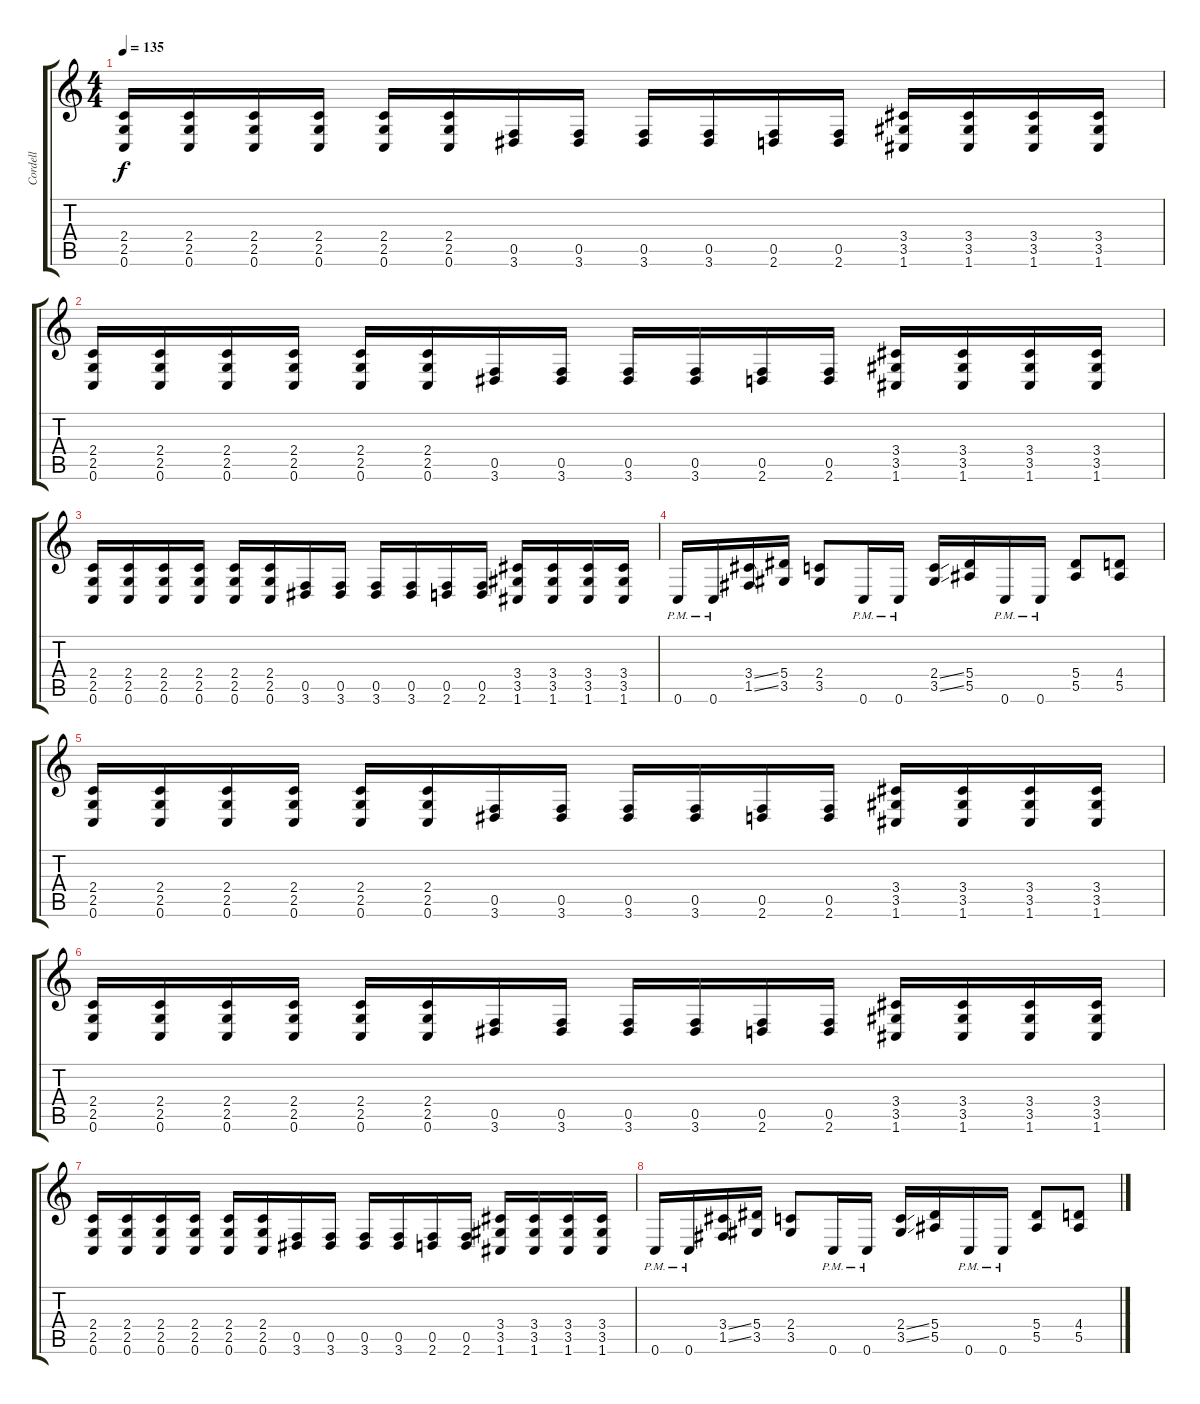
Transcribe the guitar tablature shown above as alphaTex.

\track ("Cordell" "Cordell") {instrument distortionguitar}
\staff {score tabs}
\tuning (C4 G3 Eb3 Bb2 F2 C2) {hide}
\ts (4 4)
\tempo 135
\clef g2
\ks c
(2.4 2.5 0.6).16{dy f} (2.4 2.5 0.6).16 (2.4 2.5 0.6).16 (2.4 2.5 0.6).16 (2.4 2.5 0.6).16 (2.4 2.5 0.6).16 (0.5 3.6).16 (0.5 3.6).16 (0.5 3.6).16 (0.5 3.6).16 (0.5 2.6).16 (0.5 2.6).16 (3.4 3.5 1.6).16 (3.4 3.5 1.6).16 (3.4 3.5 1.6).16 (3.4 3.5 1.6).16 |
(2.4 2.5 0.6).16 (2.4 2.5 0.6).16 (2.4 2.5 0.6).16 (2.4 2.5 0.6).16 (2.4 2.5 0.6).16 (2.4 2.5 0.6).16 (0.5 3.6).16 (0.5 3.6).16 (0.5 3.6).16 (0.5 3.6).16 (0.5 2.6).16 (0.5 2.6).16 (3.4 3.5 1.6).16 (3.4 3.5 1.6).16 (3.4 3.5 1.6).16 (3.4 3.5 1.6).16 |
(2.4 2.5 0.6).16 (2.4 2.5 0.6).16 (2.4 2.5 0.6).16 (2.4 2.5 0.6).16 (2.4 2.5 0.6).16 (2.4 2.5 0.6).16 (0.5 3.6).16 (0.5 3.6).16 (0.5 3.6).16 (0.5 3.6).16 (0.5 2.6).16 (0.5 2.6).16 (3.4 3.5 1.6).16 (3.4 3.5 1.6).16 (3.4 3.5 1.6).16 (3.4 3.5 1.6).16 |
0.6{pm}.16 0.6{pm}.16 (3.4{ss} 1.5{ss}).16 (5.4 3.5).16 (2.4 3.5).8 0.6{pm}.16 0.6{pm}.16 (2.4{ss} 3.5{ss}).16 (5.4 5.5).16 0.6{pm}.16 0.6{pm}.16 (5.4 5.5).8 (4.4 5.5).8 |
(2.4 2.5 0.6).16 (2.4 2.5 0.6).16 (2.4 2.5 0.6).16 (2.4 2.5 0.6).16 (2.4 2.5 0.6).16 (2.4 2.5 0.6).16 (0.5 3.6).16 (0.5 3.6).16 (0.5 3.6).16 (0.5 3.6).16 (0.5 2.6).16 (0.5 2.6).16 (3.4 3.5 1.6).16 (3.4 3.5 1.6).16 (3.4 3.5 1.6).16 (3.4 3.5 1.6).16 |
(2.4 2.5 0.6).16 (2.4 2.5 0.6).16 (2.4 2.5 0.6).16 (2.4 2.5 0.6).16 (2.4 2.5 0.6).16 (2.4 2.5 0.6).16 (0.5 3.6).16 (0.5 3.6).16 (0.5 3.6).16 (0.5 3.6).16 (0.5 2.6).16 (0.5 2.6).16 (3.4 3.5 1.6).16 (3.4 3.5 1.6).16 (3.4 3.5 1.6).16 (3.4 3.5 1.6).16 |
(2.4 2.5 0.6).16 (2.4 2.5 0.6).16 (2.4 2.5 0.6).16 (2.4 2.5 0.6).16 (2.4 2.5 0.6).16 (2.4 2.5 0.6).16 (0.5 3.6).16 (0.5 3.6).16 (0.5 3.6).16 (0.5 3.6).16 (0.5 2.6).16 (0.5 2.6).16 (3.4 3.5 1.6).16 (3.4 3.5 1.6).16 (3.4 3.5 1.6).16 (3.4 3.5 1.6).16 |
0.6{pm}.16 0.6{pm}.16 (3.4{ss} 1.5{ss}).16 (5.4 3.5).16 (2.4 3.5).8 0.6{pm}.16 0.6{pm}.16 (2.4{ss} 3.5{ss}).16 (5.4 5.5).16 0.6{pm}.16 0.6{pm}.16 (5.4 5.5).8 (4.4 5.5).8
